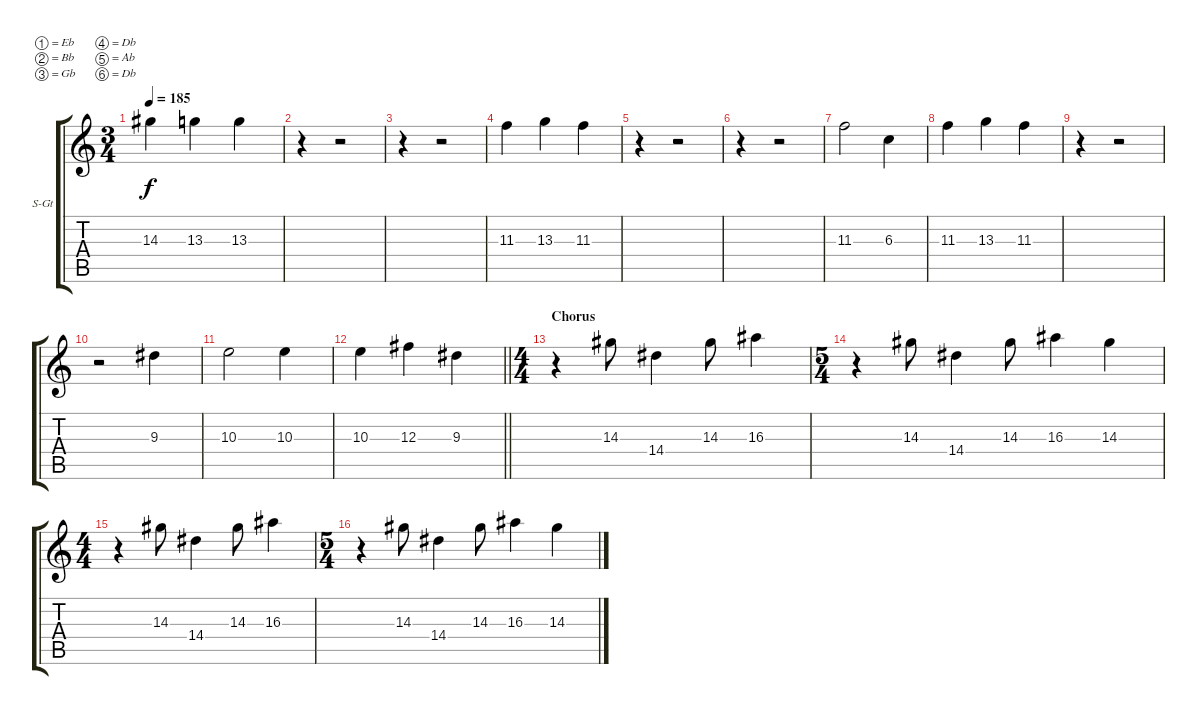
\bracketExtendMode groupsimilarinstruments
\firstSystemTrackNameOrientation horizontal
\otherSystemsTrackNameOrientation horizontal
\track ("Vocals" "S-Gt") {instrument altosax}
\staff {score tabs}
\tuning (Eb4 Bb3 Gb3 Db3 Ab2 Db2)
\displaytranspose 12
\ts (3 4)
\tempo 185
\clef g2
\ks c
14.3.4{dy f} 13.3.4 13.3.4 |
r.4 r.2 |
r.4 r.2 |
11.3.4 13.3.4 11.3.4 |
r.4 r.2 |
r.4 r.2 |
11.3.2 6.3.4 |
11.3.4 13.3.4 11.3.4 |
r.4 r.2 |
r.2 9.3.4 |
10.3.2 10.3.4 |
\barLineRight lightlight
10.3.4 12.3.4 9.3.4 |
\ts (4 4)
\beaming (8 2 2 2 2)
\section ("" "Chorus")
r.4 14.3.8 14.4.4 14.3.8 16.3.4 |
\ts (5 4)
\beaming (8 2 2 2 4)
r.4 14.3.8 14.4.4 14.3.8 16.3.4 14.3.4 |
\ts (4 4)
\beaming (8 2 2 2 2)
r.4 14.3.8 14.4.4 14.3.8 16.3.4 |
\ts (5 4)
\beaming (8 2 2 2 4)
r.4 14.3.8 14.4.4 14.3.8 16.3.4 14.3.4
